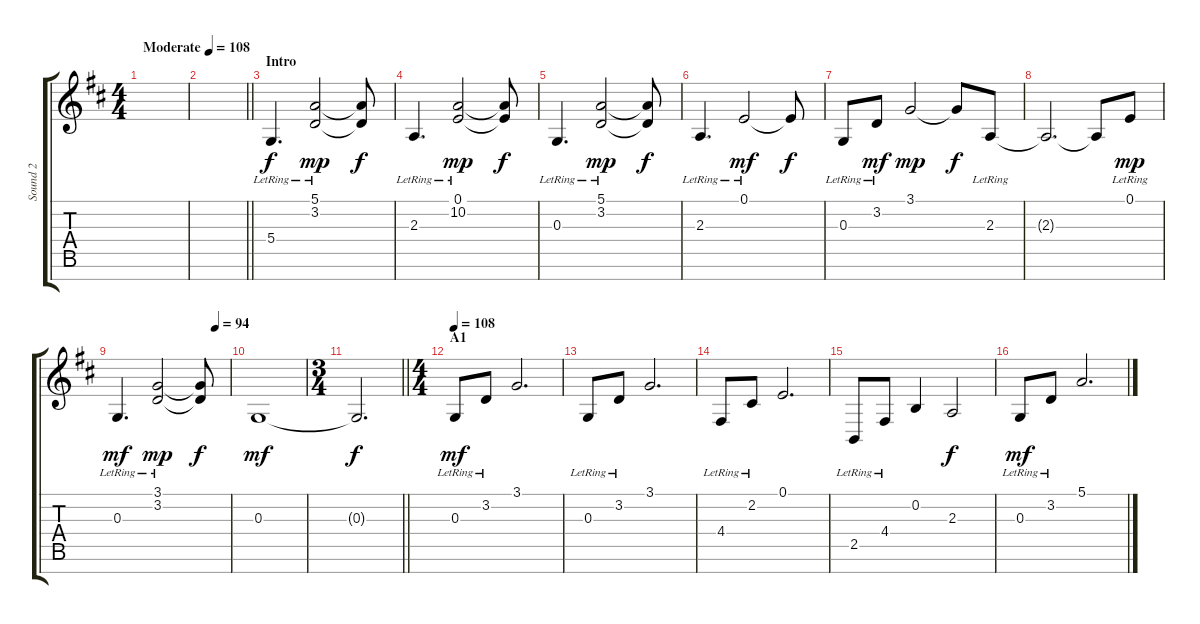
\track ("Sound 2" "Sound 2") {instrument acousticgrandpiano}
\staff {score tabs}
\tuning (E4 B3 G3 D3 A2 E2 B1) {hide}
\ts (4 4)
\tempo (108 "Moderate")
\clef g2
\ks d
|
\barLineRight lightlight
|
\section ("" "Intro")
5.4{lr}.4{d} (5.1{lr} 3.2{lr}).2{dy mp} (5.1{t} 3.2{t}).8{dy f} |
2.3{lr}.4{d} (0.1{lr} 10.2).2{dy mp} (0.1{t} 10.2{t}).8{dy f} |
0.3{lr}.4{d} (5.1{lr} 3.2{lr}).2{dy mp} (5.1{t} 3.2{t}).8{dy f} |
2.3{lr}.4{d} 0.1{lr}.2{dy mf} 0.1{t}.8{dy f} |
0.3{lr}.8 3.2{lr}.8{dy mf} 3.1.2{dy mp} 3.1{t}.8{dy f} 2.3{lr}.8 |
2.3{t}.2{d} 2.3{t}.8 0.1{lr}.8{dy mp} |
\tempo (94 0.875)
0.3{lr}.4{d dy mf} (3.1{lr} 3.2{lr}).2{dy mp} (3.1{t} 3.2{t}).8{dy f} |
0.3.1{dy mf} |
\ts (3 4)
\barLineRight lightlight
0.3{t}.2{d dy f} |
\ts (4 4)
\section ("" "A1")
\tempo 108
0.3{lr}.8{dy mf} 3.2{lr}.8 3.1.2{d} |
0.3{lr}.8 3.2{lr}.8 3.1.2{d} |
4.4{lr}.8 2.2{lr}.8 0.1.2{d} |
2.5{lr}.8 4.4{lr}.8 0.2.4 2.3.2{dy f} |
0.3{lr}.8{dy mf} 3.2{lr}.8 5.1.2{d}
